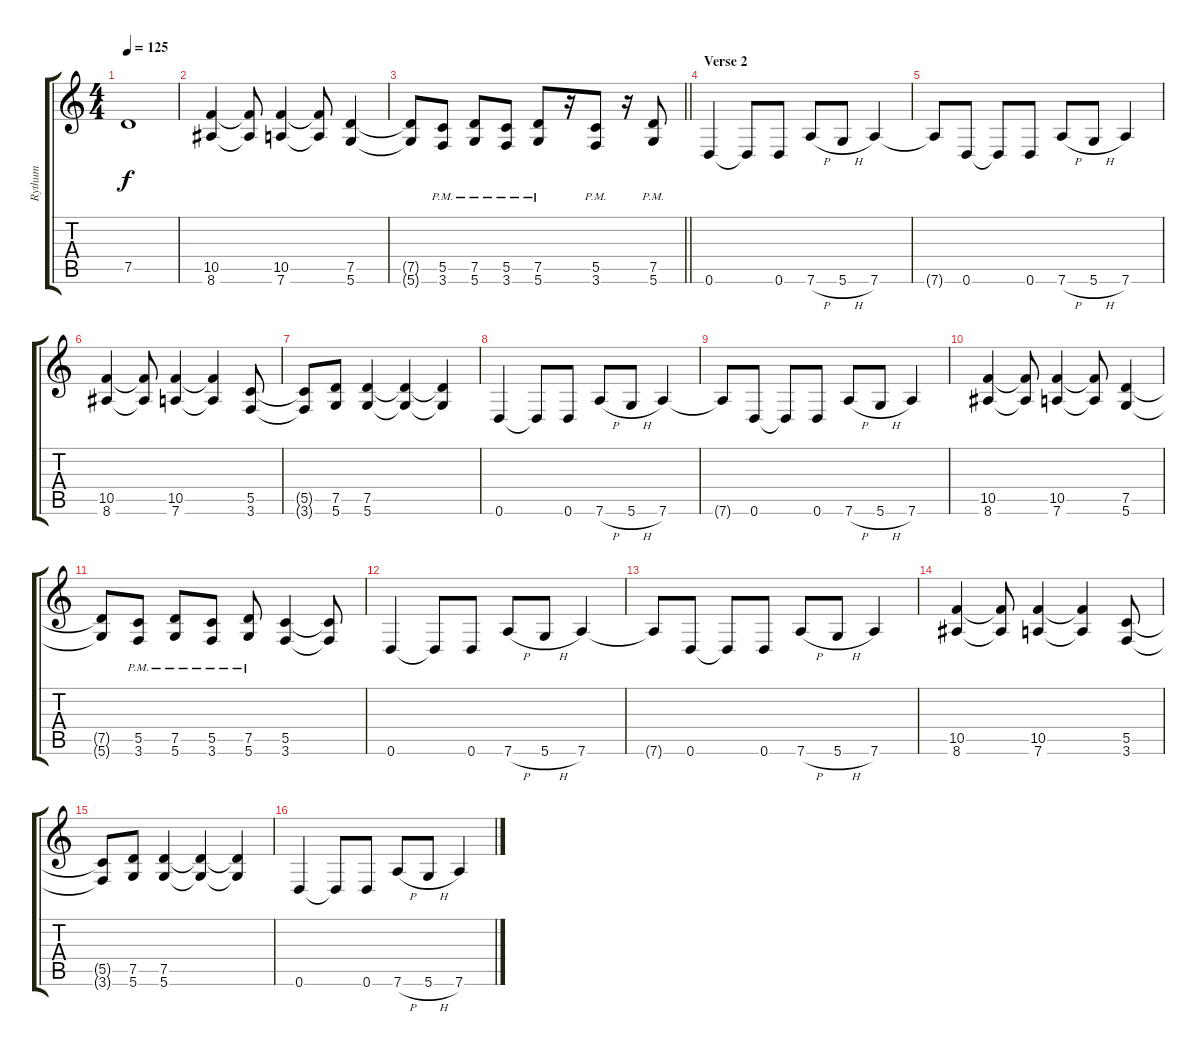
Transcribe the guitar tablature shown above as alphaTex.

\track ("Rythum" "Rythum") {instrument distortionguitar}
\staff {score tabs}
\tuning (D4 A3 F3 C3 G2 D2) {hide}
\ts (4 4)
\tempo 125
\clef g2
\ks c
7.5{t}.1{dy f} |
(10.5 8.6).4 (10.5{t} 8.6{t}).8 (10.5 7.6).4 (10.5{t} 7.6{t}).8 (7.5 5.6).4 |
\barLineRight lightlight
(7.5{t} 5.6{t}).8 (5.5{pm} 3.6{pm}).8 (7.5{pm} 5.6{pm}).8 (5.5{pm} 3.6{pm}).8 (7.5{pm} 5.6{pm}).8 r.16 (5.5{pm} 3.6{pm}).8 r.16 (7.5{pm} 5.6{pm}).8 |
\section ("" "Verse 2")
0.6.4 0.6{t}.8 0.6.8 7.6{h}.8 5.6{h}.8 7.6.4 |
7.6{t}.8 0.6.8 0.6{t}.8 0.6.8 7.6{h}.8 5.6{h}.8 7.6.4 |
(10.5 8.6).4 (10.5{t} 8.6{t}).8 (10.5 7.6).4 (10.5{t} 7.6{t}).4 (5.5 3.6).8 |
(5.5{t} 3.6{t}).8 (7.5 5.6).8 (7.5 5.6).4 (7.5{t} 5.6{t}).4 (7.5{t} 5.6{t}).4 |
0.6.4 0.6{t}.8 0.6.8 7.6{h}.8 5.6{h}.8 7.6.4 |
7.6{t}.8 0.6.8 0.6{t}.8 0.6.8 7.6{h}.8 5.6{h}.8 7.6.4 |
(10.5 8.6).4 (10.5{t} 8.6{t}).8 (10.5 7.6).4 (10.5{t} 7.6{t}).8 (7.5 5.6).4 |
(7.5{t} 5.6{t}).8 (5.5{pm} 3.6{pm}).8 (7.5{pm} 5.6{pm}).8 (5.5{pm} 3.6{pm}).8 (7.5{pm} 5.6{pm}).8 (5.5 3.6).4 (5.5{t} 3.6{t}).8 |
0.6.4 0.6{t}.8 0.6.8 7.6{h}.8 5.6{h}.8 7.6.4 |
7.6{t}.8 0.6.8 0.6{t}.8 0.6.8 7.6{h}.8 5.6{h}.8 7.6.4 |
(10.5 8.6).4 (10.5{t} 8.6{t}).8 (10.5 7.6).4 (10.5{t} 7.6{t}).4 (5.5 3.6).8 |
(5.5{t} 3.6{t}).8 (7.5 5.6).8 (7.5 5.6).4 (7.5{t} 5.6{t}).4 (7.5{t} 5.6{t}).4 |
0.6.4 0.6{t}.8 0.6.8 7.6{h}.8 5.6{h}.8 7.6.4
